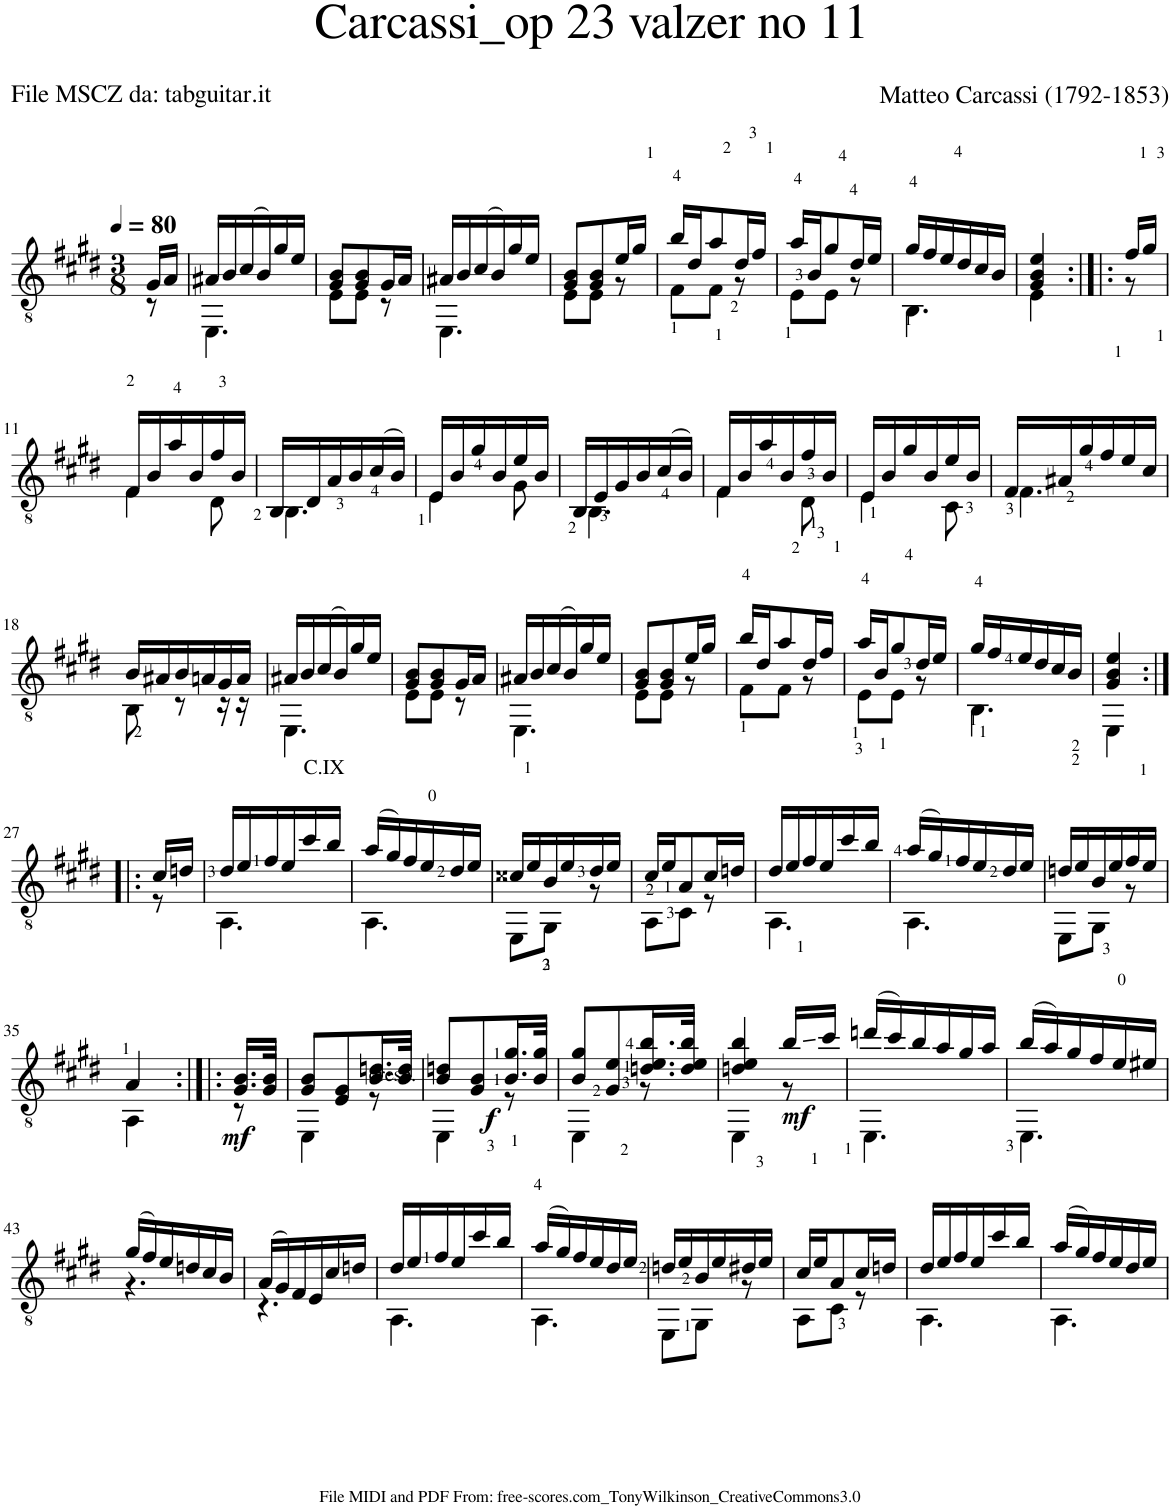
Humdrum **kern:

**kern	**dynam
*part1	*part1
*staff1	*staff1
*I"Guitar	*
*I'Guit.	*
*clefGv2	*
*k[f#c#g#d#]	*
*M3/8	*
*MM80	*
=1	=1
*^	*
16G#/LL	8r	.
16A/JJ	.	.
=2	=2	=2
16A#X/LL	4.EE\	.
16B/	.	.
(16c#/	.	.
16B/)	.	.
16g#/	.	.
16e/JJ	.	.
=3	=3	=3
8G#/ 8B/L	8E\L	.
8G#/ 8B/	8E\J	.
16G#/L	8r	.
16A/JJ	.	.
=4	=4	=4
16A#X/LL	4.EE\	.
16B/	.	.
(16c#/	.	.
16B/)	.	.
16g#/	.	.
16e/JJ	.	.
=5	=5	=5
8G#/ 8B/L	8E\L	.
8G#/ 8B/	8E\J	.
16e/L	8r	.
16g#/JJ	.	.
=6	=6	=6
16b/LL	8F#\L	.
16d#/J	.	.
8a/	8F#<\J	.
16d#/L	8r	.
16f#/JJ	.	.
=7	=7	=7
16a/LL	8E\L	.
16B/J	.	.
8g#/	8E\J	.
16d#/L	8r	.
16e/JJ	.	.
=8	=8	=8
16g#/LL	4.BB\	.
16f#/	.	.
16e/	.	.
16d#/	.	.
16c#/	.	.
16B/JJ	.	.
=9	=9	=9
4G#/ 4B/ 4e/	4E\	.
=10:|!|:	=10:|!|:	=10:|!|:
16f#/LL	8r	.
16g#/JJ	.	.
!!LO:LB:g=z	!!
=11	=11	=11
16F#/LL	4F#\	.
16B/	.	.
16a/	.	.
16B/	.	.
16f#/	8D#\	.
16B/JJ	.	.
=12	=12	=12
16BB/LL	4.BB\	.
16D#/	.	.
16A/	.	.
16B/	.	.
(16c#/	.	.
16B/JJ)	.	.
=13	=13	=13
16E/LL	4E\	.
16B/	.	.
16g#/	.	.
16B/	.	.
16e/	8G#\	.
16B/JJ	.	.
=14	=14	=14
16BB/LL	4.BB\	.
16E/	.	.
16G#/	.	.
16B/	.	.
(16c#/	.	.
16B/JJ)	.	.
=15	=15	=15
16F#/LL	4F#\	.
16B/	.	.
16a/	.	.
16B/	.	.
16f#/	8D#\	.
16B/JJ	.	.
=16	=16	=16
16E/LL	4E\	.
16B/	.	.
16g#/	.	.
16B/	.	.
16e/	8C#\	.
16B/JJ	.	.
=17	=17	=17
16F#/LL	4.F#\	.
16A#X/	.	.
16g#/	.	.
16f#/	.	.
16e/	.	.
16c#/JJ	.	.
!!LO:LB:g=z	!!
=18	=18	=18
16B/LL	8BB\	.
16A#X/	.	.
16B/	8r	.
16An/	.	.
16G#/	16r	.
16A/JJ	16r	.
=19	=19	=19
16A#X/LL	4.EE\	.
16B/	.	.
(16c#/	.	.
16B/)	.	.
16g#/	.	.
16e/JJ	.	.
=20	=20	=20
8G#/ 8B/L	8E\L	.
8G#/ 8B/	8E\J	.
16G#/L	8r	.
16A/JJ	.	.
=21	=21	=21
16A#X/LL	4.EE\	.
16B/	.	.
(16c#/	.	.
16B/)	.	.
16g#/	.	.
16e/JJ	.	.
=22	=22	=22
8G#/ 8B/L	8E\L	.
8G#/ 8B/	8E\J	.
16e/L	8r	.
16g#/JJ	.	.
=23	=23	=23
16b/LL	8F#\L	.
16d#/J	.	.
8a/	8F#\J	.
16d#/L	8r	.
16f#/JJ	.	.
=24	=24	=24
16a/LL	8E\L	.
16B/J	.	.
8g#/	8E\J	.
16d#/L	8r	.
16e/JJ	.	.
=25	=25	=25
16g#/LL	4.BB\	.
16f#/	.	.
16e/	.	.
16d#/	.	.
16c#/	.	.
16B/JJ	.	.
=26	=26	=26
4G#/ 4B/ 4e/	4EE\	.
!!LO:LB:g=z	!!
=27:|!|:	=27:|!|:	=27:|!|:
16c#/LL	8r	.
16dn/JJ	.	.
=28	=28	=28
16d#/LL	4.AA\	.
16e/	.	.
16f#/	.	.
16e/	.	.
!LO:TX:a:t=C.IX	!	!
16cc#/	.	.
16b/JJ	.	.
=29	=29	=29
(16a/LL	4.AA\	.
16g#/)	.	.
16f#/	.	.
16e/	.	.
16d#/	.	.
16e/JJ	.	.
=30	=30	=30
16c##X/LL	8EE\L	.
16e/	.	.
16B/	8GG#\J	.
16e/	.	.
16d#/	8r	.
16e/JJ	.	.
=31	=31	=31
16c#/LL	8AA\L	.
16e/J	.	.
8A/	8C#\J	.
16c#/L	8r	.
16dn/JJ	.	.
=32	=32	=32
16d#/LL	4.AA\	.
16e/	.	.
16f#/	.	.
16e/	.	.
16cc#/	.	.
16b/JJ	.	.
=33	=33	=33
(16a/LL	4.AA\	.
16g#/)	.	.
16f#/	.	.
16e/	.	.
16d#/	.	.
16e/JJ	.	.
=34	=34	=34
16dn/LL	8EE\L	.
16e/	.	.
16B/	8GG#\J	.
16e/	.	.
16f#/	8r	.
16e/JJ	.	.
!!LO:LB:g=z	!!
=35	=35	=35
4A/	4AA\	.
=36:|!|:	=36:|!|:	=36:|!|:
!	!	!LO:DY:b
16.G#/ 16.B/LL	8r	mf
32G#/ 32B/JJk	.	.
=37	=37	=37
8G#/ 8B/L	4EE\	.
8E/ 8G#/	.	.
!LO:TX:a:t=cresc.	!	!
16.B/ 16.dn/L	8r	.
32B/ 32d/JJk	.	.
=38	=38	=38
8B/ 8dn/L	4EE\	.
!	!	!LO:DY:b
8G#/ 8B/	.	f
16.B/ 16.g#/L	8r	.
32B/ 32g#/JJk	.	.
=39	=39	=39
8B/ 8g#/L	4EE\	.
8G#/ 8e/	.	.
16.dn/ 16.e/ 16.b/L	8r	.
32d/ 32e/ 32b/JJk	.	.
=40	=40	=40
4dn/ 4e/ 4b/	4EE\	.
!	!	!LO:DY:b
16b/LL	8r	mf
16cc#/JJ	.	.
=41	=41	=41
(16ddn/LL	4.EE\	.
16cc#/)	.	.
16b/	.	.
16a/	.	.
16g#/	.	.
16a/JJ	.	.
=42	=42	=42
(16b/LL	4.EE\	.
16a/)	.	.
16g#/	.	.
16f#/	.	.
16e/	.	.
16e#X/JJ	.	.
!!LO:LB:g=z	!!
=43	=43	=43
(16g#/LL	4.r	.
16f#/)	.	.
16e/	.	.
16dn/	.	.
16c#/	.	.
16B/JJ	.	.
=44	=44	=44
(16A/LL	4.r	.
16G#/)	.	.
16F#/	.	.
16E/	.	.
16c#/	.	.
16dn/JJ	.	.
=45	=45	=45
16d#/LL	4.AA\	.
16e/	.	.
16f#/	.	.
16e/	.	.
16cc#/	.	.
16b/JJ	.	.
=46	=46	=46
(16a/LL	4.AA\	.
16g#/)	.	.
16f#/	.	.
16e/	.	.
16d#/	.	.
16e/JJ	.	.
=47	=47	=47
16dn/LL	8EE\L	.
16e/	.	.
16B/	8GG#\J	.
16e/	.	.
16d#X/	8r	.
16e/JJ	.	.
=48	=48	=48
16c#/LL	8AA\L	.
16e/J	.	.
8A/	8C#\J	.
16c#/L	8r	.
16dn/JJ	.	.
=49	=49	=49
16d#/LL	4.AA\	.
16e/	.	.
16f#/	.	.
16e/	.	.
16cc#/	.	.
16b/JJ	.	.
=50	=50	=50
(16a/LL	4.AA\	.
16g#/)	.	.
16f#/	.	.
16e/	.	.
16d#/	.	.
16e/JJ	.	.
*v	*v	*
=	=
*-	*-
